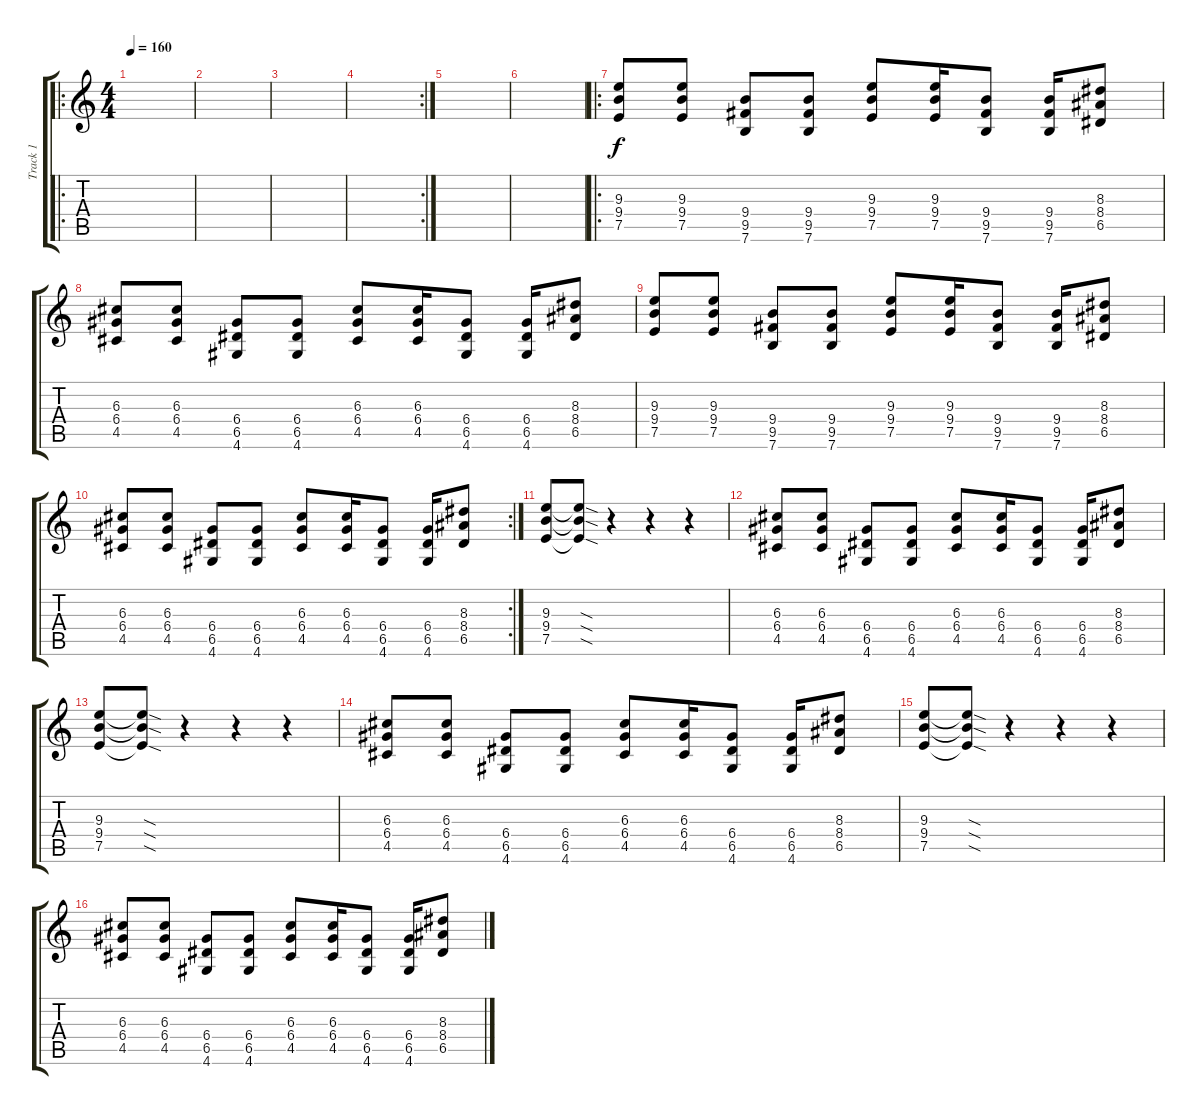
\track ("Track 1" "Track 1") {instrument overdrivenguitar}
\staff {score tabs}
\tuning (E4 B3 G3 D3 A2 E2) {hide}
\ro
\ts (4 4)
\tempo 160
\clef g2
\ks c
|
|
|
\rc 2
|
|
|
\ro
(9.3 9.4 7.5).8 (9.3 9.4 7.5).8 (9.4 9.5 7.6).8 (9.4 9.5 7.6).8 (9.3 9.4 7.5).8 (9.3 9.4 7.5).16 (9.4 9.5 7.6).8 (9.4 9.5 7.6).16 (8.3 8.4 6.5).8 |
(6.3 6.4 4.5).8 (6.3 6.4 4.5).8 (6.4 6.5 4.6).8 (6.4 6.5 4.6).8 (6.3 6.4 4.5).8 (6.3 6.4 4.5).16 (6.4 6.5 4.6).8 (6.4 6.5 4.6).16 (8.3 8.4 6.5).8 |
(9.3 9.4 7.5).8 (9.3 9.4 7.5).8 (9.4 9.5 7.6).8 (9.4 9.5 7.6).8 (9.3 9.4 7.5).8 (9.3 9.4 7.5).16 (9.4 9.5 7.6).8 (9.4 9.5 7.6).16 (8.3 8.4 6.5).8 |
\rc 2
(6.3 6.4 4.5).8 (6.3 6.4 4.5).8 (6.4 6.5 4.6).8 (6.4 6.5 4.6).8 (6.3 6.4 4.5).8 (6.3 6.4 4.5).16 (6.4 6.5 4.6).8 (6.4 6.5 4.6).16 (8.3 8.4 6.5).8 |
(9.3 9.4 7.5).8 (9.3{sod t} 9.4{sod t} 7.5{sod t}).8 r.4 r.4 r.4 |
(6.3 6.4 4.5).8 (6.3 6.4 4.5).8 (6.4 6.5 4.6).8 (6.4 6.5 4.6).8 (6.3 6.4 4.5).8 (6.3 6.4 4.5).16 (6.4 6.5 4.6).8 (6.4 6.5 4.6).16 (8.3 8.4 6.5).8 |
(9.3 9.4 7.5).8 (9.3{sod t} 9.4{sod t} 7.5{sod t}).8 r.4 r.4 r.4 |
(6.3 6.4 4.5).8 (6.3 6.4 4.5).8 (6.4 6.5 4.6).8 (6.4 6.5 4.6).8 (6.3 6.4 4.5).8 (6.3 6.4 4.5).16 (6.4 6.5 4.6).8 (6.4 6.5 4.6).16 (8.3 8.4 6.5).8 |
(9.3 9.4 7.5).8 (9.3{sod t} 9.4{sod t} 7.5{sod t}).8 r.4 r.4 r.4 |
(6.3 6.4 4.5).8 (6.3 6.4 4.5).8 (6.4 6.5 4.6).8 (6.4 6.5 4.6).8 (6.3 6.4 4.5).8 (6.3 6.4 4.5).16 (6.4 6.5 4.6).8 (6.4 6.5 4.6).16 (8.3 8.4 6.5).8
